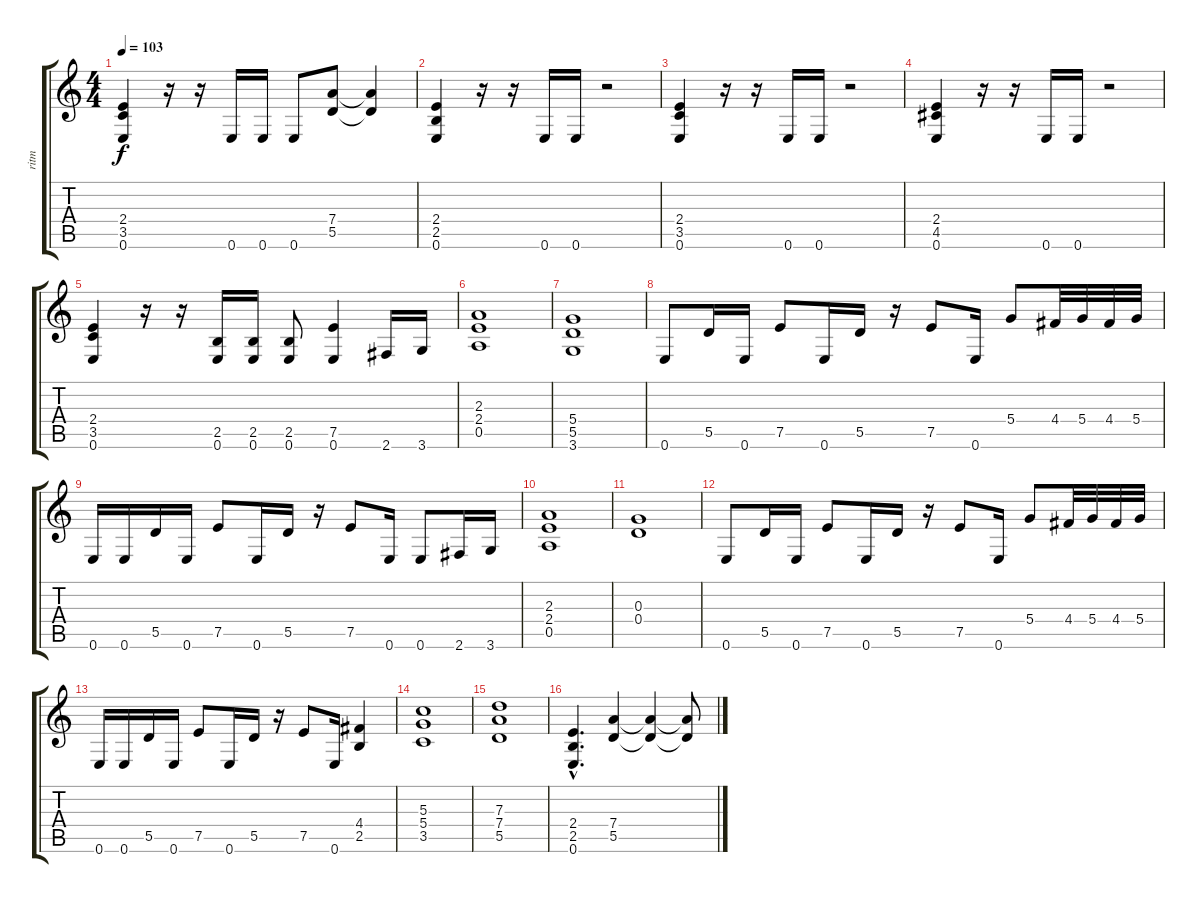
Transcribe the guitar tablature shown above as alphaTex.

\track ("ritm" "ritm") {instrument distortionguitar}
\staff {score tabs}
\tuning (E4 B3 G3 D3 A2 E2) {hide}
\ts (4 4)
\tempo 103
\clef g2
\ks c
(2.4 3.5 0.6).4{dy f} r.16 r.16 0.6.16 0.6.16 0.6.8 (7.4 5.5).8 (7.4{t} 5.5{t}).4 |
(2.4 2.5 0.6).4 r.16 r.16 0.6.16 0.6.16 r.2 |
(2.4 3.5 0.6).4 r.16 r.16 0.6.16 0.6.16 r.2 |
(2.4 4.5 0.6).4 r.16 r.16 0.6.16 0.6.16 r.2 |
(2.4 3.5 0.6).4 r.16 r.16 (2.5 0.6).16 (2.5 0.6).16 (2.5 0.6).8 (7.5 0.6).4 2.6.16 3.6.16 |
(2.3 2.4 0.5).1 |
(5.4 5.5 3.6).1 |
0.6.8 5.5.16 0.6.16 7.5.8 0.6.16 5.5.16 r.16 7.5.8 0.6.16 5.4.8 4.4.32 5.4.32 4.4.32 5.4.32 |
0.6.16 0.6.16 5.5.16 0.6.16 7.5.8 0.6.16 5.5.16 r.16 7.5.8 0.6.16 0.6.8 2.6.16 3.6.16 |
(2.3 2.4 0.5).1 |
(0.3 0.4).1 |
0.6.8 5.5.16 0.6.16 7.5.8 0.6.16 5.5.16 r.16 7.5.8 0.6.16 5.4.8 4.4.32 5.4.32 4.4.32 5.4.32 |
0.6.16 0.6.16 5.5.16 0.6.16 7.5.8 0.6.16 5.5.16 r.16 7.5.8 0.6.16 (4.4 2.5).4 |
(5.3 5.4 3.5).1 |
(7.3 7.4 5.5).1 |
(2.4{hac} 2.5{hac} 0.6{hac}).4{d} (7.4 5.5).4 (7.4{t} 5.5{t}).4 (7.4{t} 5.5{t}).8
